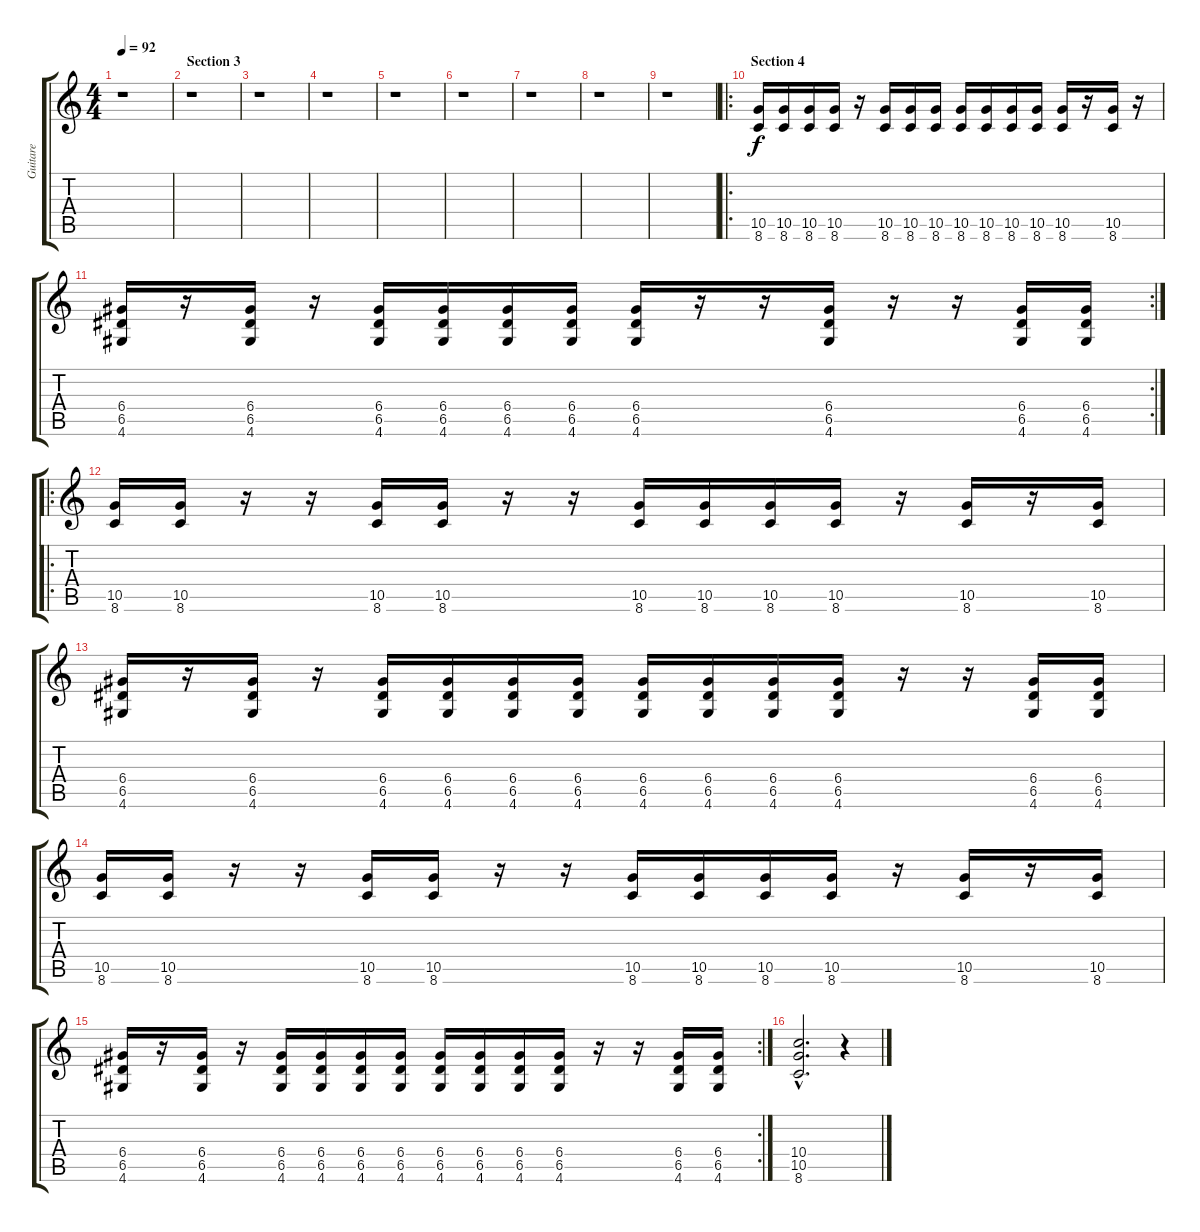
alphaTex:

\track ("Guitare" "Guitare") {instrument overdrivenguitar}
\staff {score tabs}
\tuning (E4 B3 G3 D3 A2 E2) {hide}
\ts (4 4)
\tempo 92
\clef g2
\ks c
r.1{dy f} |
\section ("" "Section 3")
r.1 |
r.1 |
r.1 |
r.1 |
r.1 |
r.1 |
r.1 |
r.1 |
\ro
\section ("" "Section 4")
(10.5 8.6).16 (10.5 8.6).16 (10.5 8.6).16 (10.5 8.6).16 r.16 (10.5 8.6).16 (10.5 8.6).16 (10.5 8.6).16 (10.5 8.6).16 (10.5 8.6).16 (10.5 8.6).16 (10.5 8.6).16 (10.5 8.6).16 r.16 (10.5 8.6).16 r.16 |
\rc 2
(6.4 6.5 4.6).16 r.16 (6.4 6.5 4.6).16 r.16 (6.4 6.5 4.6).16 (6.4 6.5 4.6).16 (6.4 6.5 4.6).16 (6.4 6.5 4.6).16 (6.4 6.5 4.6).16 r.16 r.16 (6.4 6.5 4.6).16 r.16 r.16 (6.4 6.5 4.6).16 (6.4 6.5 4.6).16 |
\ro
(10.5 8.6).16 (10.5 8.6).16 r.16 r.16 (10.5 8.6).16 (10.5 8.6).16 r.16 r.16 (10.5 8.6).16 (10.5 8.6).16 (10.5 8.6).16 (10.5 8.6).16 r.16 (10.5 8.6).16 r.16 (10.5 8.6).16 |
(6.4 6.5 4.6).16 r.16 (6.4 6.5 4.6).16 r.16 (6.4 6.5 4.6).16 (6.4 6.5 4.6).16 (6.4 6.5 4.6).16 (6.4 6.5 4.6).16 (6.4 6.5 4.6).16 (6.4 6.5 4.6).16 (6.4 6.5 4.6).16 (6.4 6.5 4.6).16 r.16 r.16 (6.4 6.5 4.6).16 (6.4 6.5 4.6).16 |
(10.5 8.6).16 (10.5 8.6).16 r.16 r.16 (10.5 8.6).16 (10.5 8.6).16 r.16 r.16 (10.5 8.6).16 (10.5 8.6).16 (10.5 8.6).16 (10.5 8.6).16 r.16 (10.5 8.6).16 r.16 (10.5 8.6).16 |
\rc 2
(6.4 6.5 4.6).16 r.16 (6.4 6.5 4.6).16 r.16 (6.4 6.5 4.6).16 (6.4 6.5 4.6).16 (6.4 6.5 4.6).16 (6.4 6.5 4.6).16 (6.4 6.5 4.6).16 (6.4 6.5 4.6).16 (6.4 6.5 4.6).16 (6.4 6.5 4.6).16 r.16 r.16 (6.4 6.5 4.6).16 (6.4 6.5 4.6).16 |
(10.4{hac} 10.5{hac} 8.6{hac}).2{d} r.4
